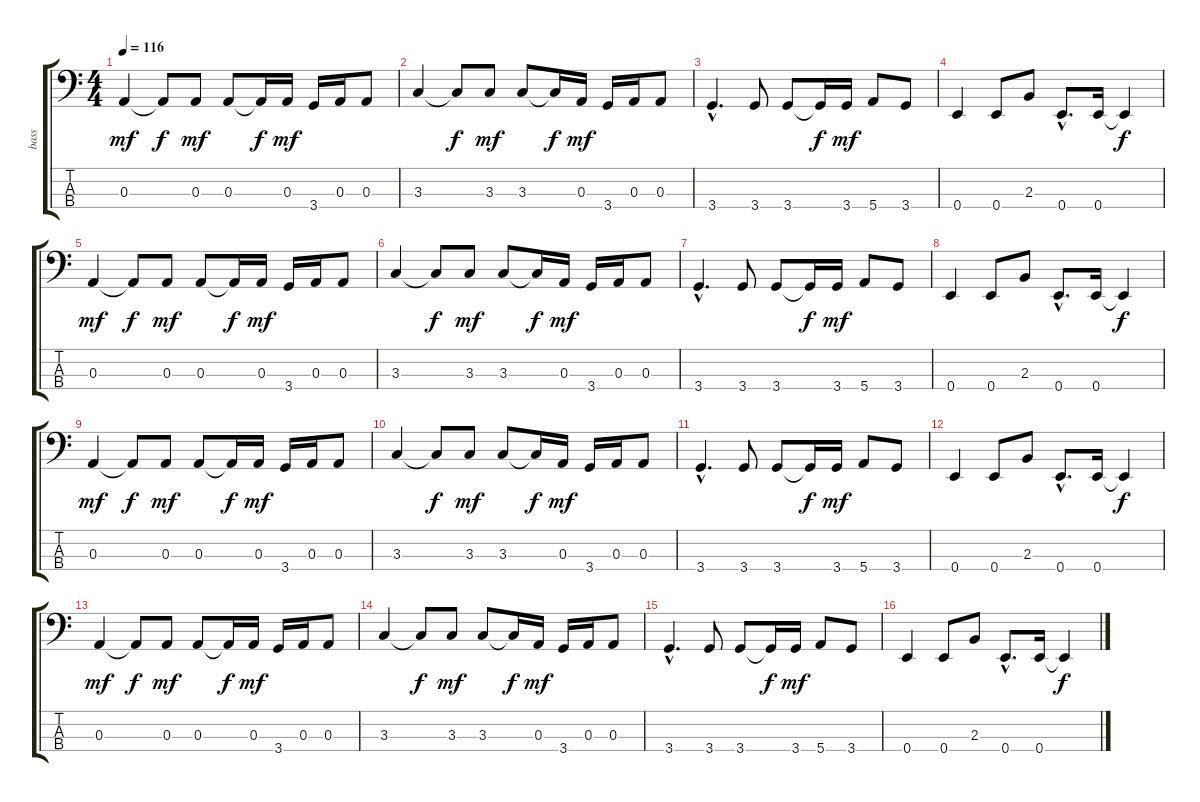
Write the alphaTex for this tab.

\track ("bass" "bass") {instrument electricbassfinger}
\staff {score tabs}
\tuning (G2 D2 A1 E1) {hide}
\ts (4 4)
\tempo 116
\clef f4
\ks c
0.3.4{dy mf} 0.3{t}.8{dy f} 0.3.8{dy mf} 0.3.8 0.3{t}.16{dy f} 0.3.16{dy mf} 3.4.16 0.3.16 0.3.8 |
3.3.4 3.3{t}.8{dy f} 3.3.8{dy mf} 3.3.8 3.3{t}.16{dy f} 0.3.16{dy mf} 3.4.16 0.3.16 0.3.8 |
3.4{hac}.4{d} 3.4.8 3.4.8 3.4{t}.16{dy f} 3.4.16{dy mf} 5.4.8 3.4.8 |
0.4.4 0.4.8 2.3.8 0.4{hac}.8{d} 0.4.16 0.4{t}.4{dy f} |
0.3.4{dy mf} 0.3{t}.8{dy f} 0.3.8{dy mf} 0.3.8 0.3{t}.16{dy f} 0.3.16{dy mf} 3.4.16 0.3.16 0.3.8 |
3.3.4 3.3{t}.8{dy f} 3.3.8{dy mf} 3.3.8 3.3{t}.16{dy f} 0.3.16{dy mf} 3.4.16 0.3.16 0.3.8 |
3.4{hac}.4{d} 3.4.8 3.4.8 3.4{t}.16{dy f} 3.4.16{dy mf} 5.4.8 3.4.8 |
0.4.4 0.4.8 2.3.8 0.4{hac}.8{d} 0.4.16 0.4{t}.4{dy f} |
0.3.4{dy mf} 0.3{t}.8{dy f} 0.3.8{dy mf} 0.3.8 0.3{t}.16{dy f} 0.3.16{dy mf} 3.4.16 0.3.16 0.3.8 |
3.3.4 3.3{t}.8{dy f} 3.3.8{dy mf} 3.3.8 3.3{t}.16{dy f} 0.3.16{dy mf} 3.4.16 0.3.16 0.3.8 |
3.4{hac}.4{d} 3.4.8 3.4.8 3.4{t}.16{dy f} 3.4.16{dy mf} 5.4.8 3.4.8 |
0.4.4 0.4.8 2.3.8 0.4{hac}.8{d} 0.4.16 0.4{t}.4{dy f} |
0.3.4{dy mf} 0.3{t}.8{dy f} 0.3.8{dy mf} 0.3.8 0.3{t}.16{dy f} 0.3.16{dy mf} 3.4.16 0.3.16 0.3.8 |
3.3.4 3.3{t}.8{dy f} 3.3.8{dy mf} 3.3.8 3.3{t}.16{dy f} 0.3.16{dy mf} 3.4.16 0.3.16 0.3.8 |
3.4{hac}.4{d} 3.4.8 3.4.8 3.4{t}.16{dy f} 3.4.16{dy mf} 5.4.8 3.4.8 |
0.4.4 0.4.8 2.3.8 0.4{hac}.8{d} 0.4.16 0.4{t}.4{dy f}
